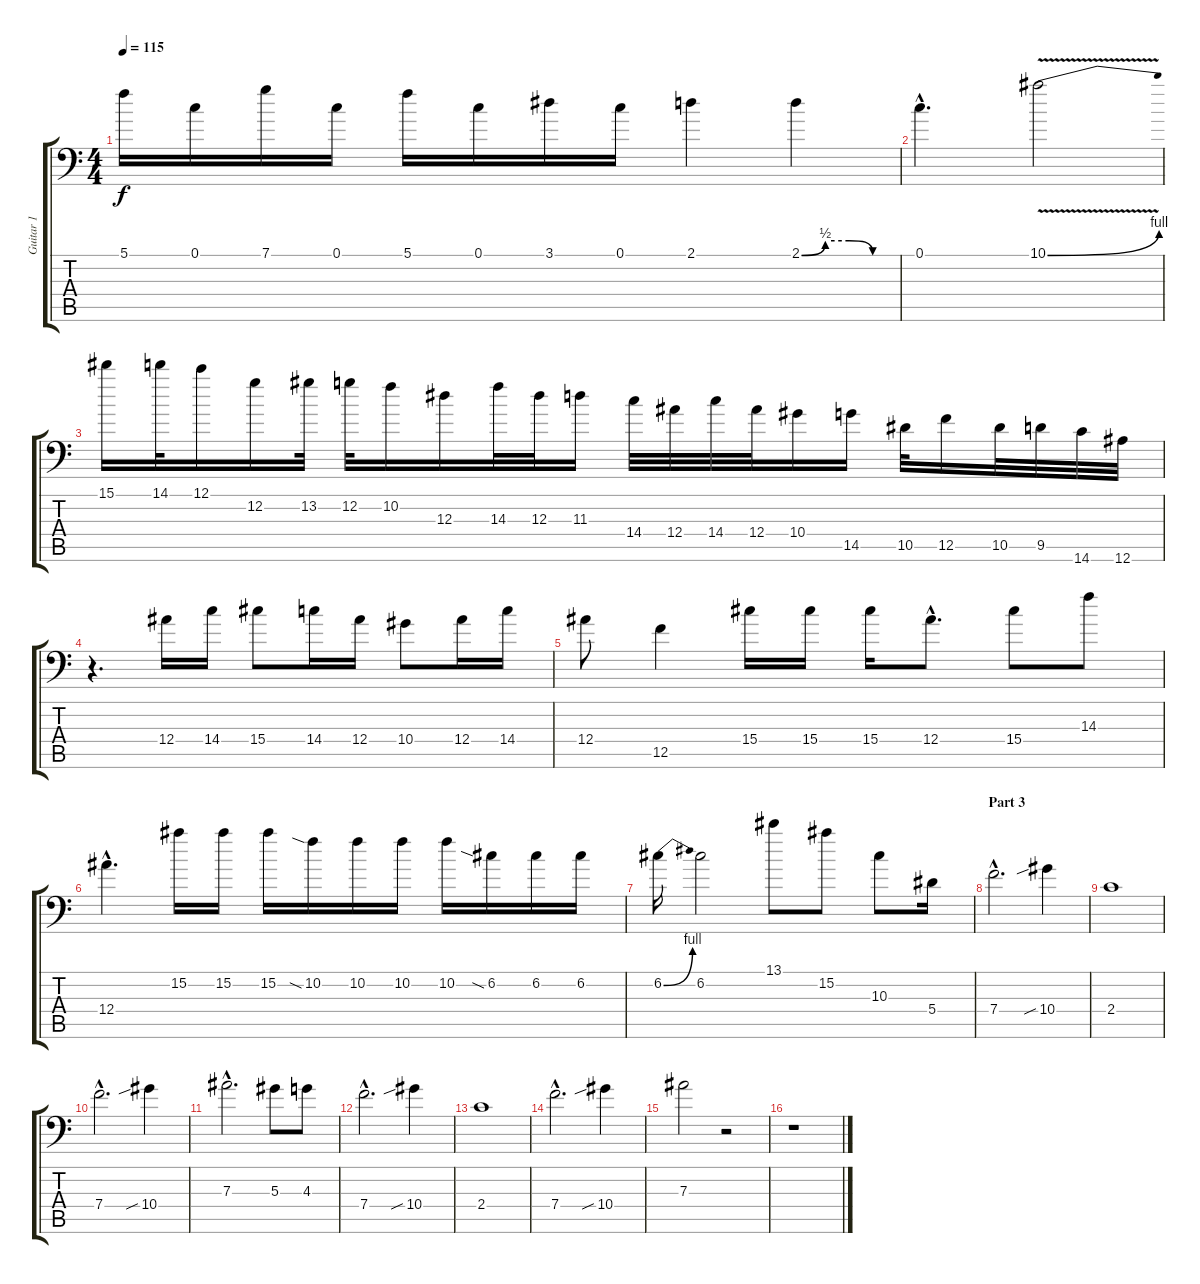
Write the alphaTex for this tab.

\track ("Guitar 1" "Guitar 1") {instrument distortionguitar}
\staff {score tabs}
\tuning (C4 G3 Eb3 Bb2 F2 Bb1) {hide}
\ts (4 4)
\tempo 115
\clef f4
\ks c
5.1.16{dy f} 0.1.16 7.1.16 0.1.16 5.1.16 0.1.16 3.1.16 0.1.16 2.1.4 2.1{be (custom 0 0 15 2 30 2 45 0 60 0)}.4 |
0.1{hac}.4{d} 10.1{be (bend 0 0 60 4) v}.2 |
15.1.16 14.1.32 12.1.16 12.2.16 13.2.32 12.2.32 10.2.16 12.3.16 14.3.32 12.3.32 11.3.16 14.4.32 12.4.32 14.4.32 12.4.32 10.4.16 14.5.16 10.5.32 12.5.16 10.5.32 9.5.32 14.6.32 12.6.32 |
r.4{d} 12.4.16 14.4.16 15.4.8 14.4.16 12.4.16 10.4.8 12.4.16 14.4.16 |
12.4.8 12.5.4 15.4.16 15.4.16 15.4.16 12.4{hac}.8{d} 15.4.8 14.3.8 |
12.4{hac}.4{d} 15.2.16 15.2.16 15.2.16 10.2{sia}.16 10.2.16 10.2.16 10.2.16 6.2{sia}.16 6.2.16 6.2.16 |
6.2{be (bend 0 0 60 4)}.16 6.2.2 13.1.8 15.2.8 10.3.8 5.4.16 |
\section ("" "Part 3")
7.4{hac}.2{d volume 9} 10.4{sib}.4 |
2.4.1 |
7.4{hac}.2{d} 10.4{sib}.4 |
7.3{hac}.2{d} 5.3.8 4.3.8 |
7.4{hac}.2{d} 10.4{sib}.4 |
2.4.1 |
7.4{hac}.2{d} 10.4{sib}.4 |
7.3.2 r.2 |
r.1
